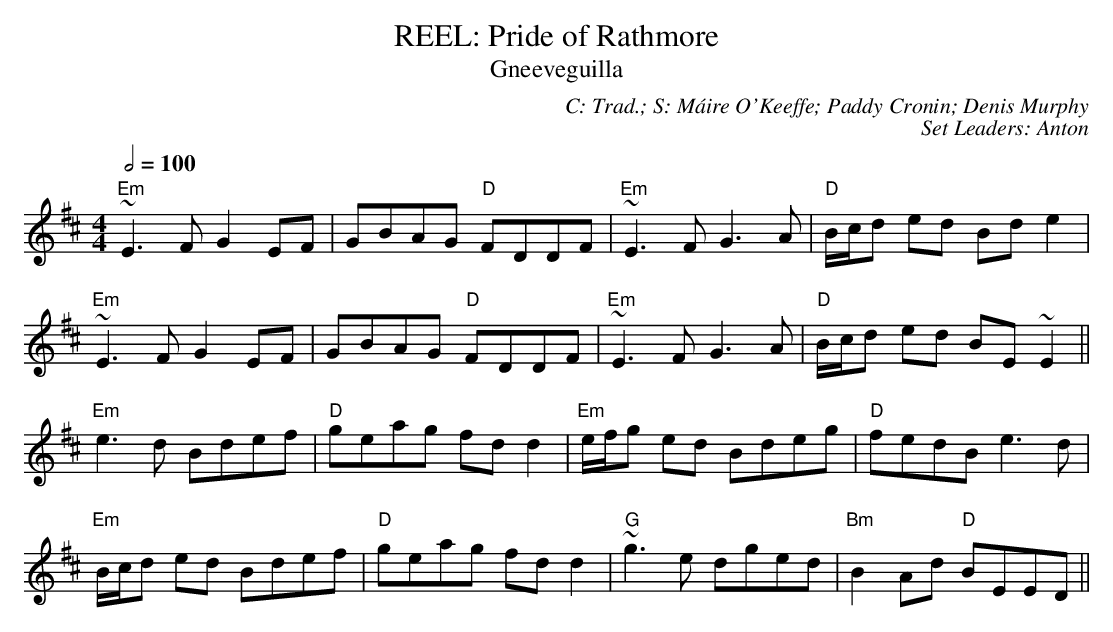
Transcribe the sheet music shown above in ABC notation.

X:1
T: REEL: Pride of Rathmore
T: Gneeveguilla
C: C: Trad.; S: Máire O'Keeffe; Paddy Cronin; Denis Murphy
C: Set Leaders: Anton
M: 4/4
L: 1/8
Q: 1/2=100
K: Edor
"Em"~E3 F G2 EF|GBAG "D"FDDF|"Em"~E3 F G3 A|"D"B/c/d ed Bd e2|
"Em"~E3 F G2 EF|GBAG "D"FDDF|"Em"~E3 F G3 A|"D"B/c/d ed BE ~E2||
"Em"e3 d Bdef|"D"geag fd d2|"Em"e/f/g ed Bdeg|"D"fedB e3 d|
"Em"B/c/d ed Bdef|"D"geag fd d2|"G"~g3 e dged|"Bm"B2 Ad "D"BEED||
